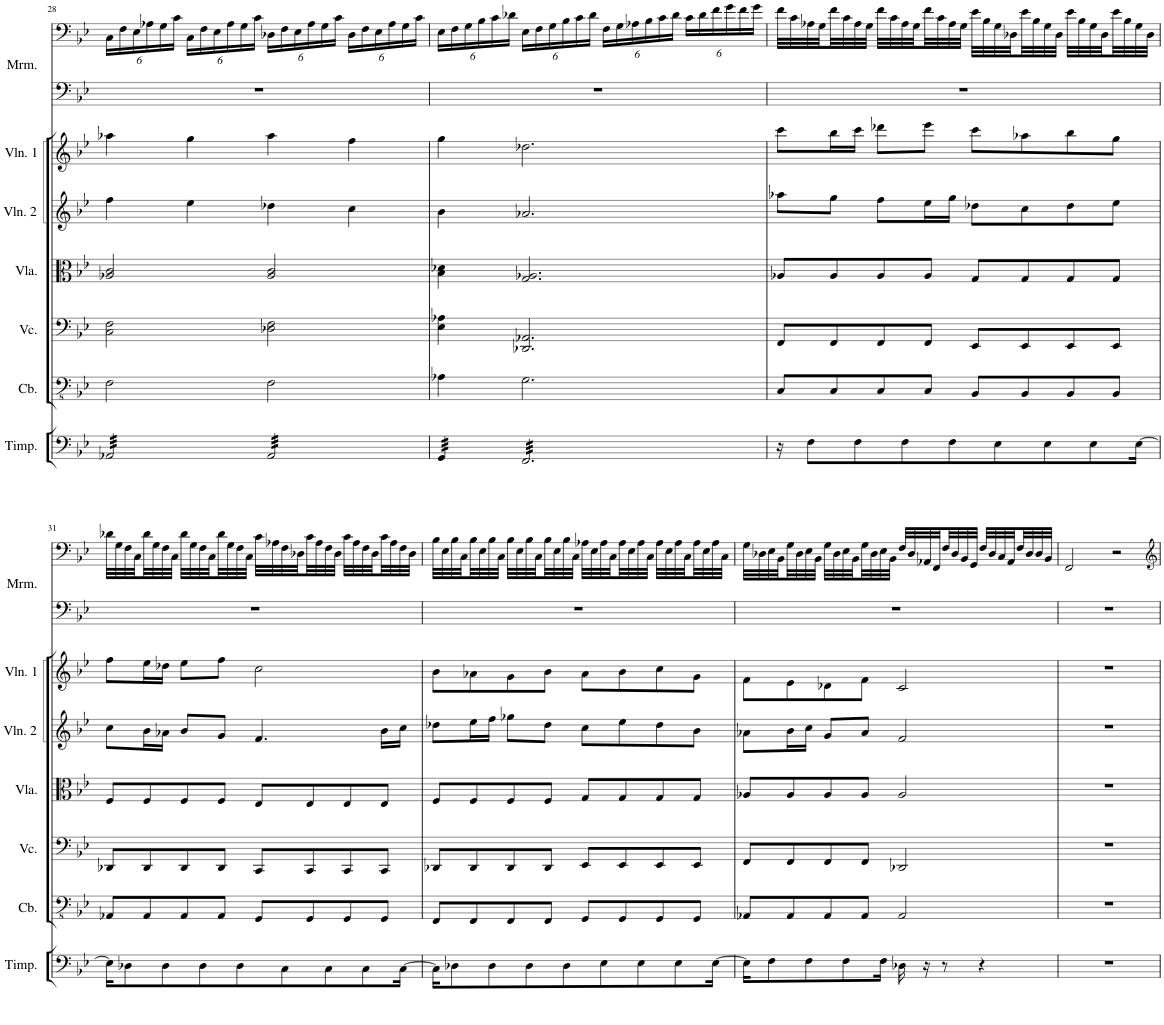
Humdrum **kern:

**kern	**kern	**kern	**kern	**kern	**kern	**kern
*part7	*part6	*part5	*part4	*part3	*part2	*part1
*staff7	*staff6	*staff5	*staff4	*staff3	*staff2	*staff1
*I"Timpani	*I"Contrabass	*I"Violoncello	*I"Viola	*I"Violin 2	*I"Violin 1	*I"Marimba
*I'Timp.	*I'Cb.	*I'Vc.	*I'Vla.	*I'Vln. 2	*I'Vln. 1	*I'Mrm.
!!LO:PB:g=z
*clefF4	*clefFv4	*clefF4	*clefC3	*clefG2	*clefG2	*clefF4
*	*ITrd7c12	*	*	*	*	*
*k[b-e-]	*k[b-e-]	*k[b-e-]	*k[b-e-]	*k[b-e-]	*k[b-e-]	*k[b-e-]
*M4/4	*M4/4	*M4/4	*M4/4	*M4/4	*M4/4	*M4/4
*	*	*	*	*	*	*Xbrackettup
=28	=28	=28	=28	=28	=28	=28
*tremolo	*	*	*	*	*	*
32AA-X/LLL	2FF\	2C\ 2F\	2A-X/ 2c/	4ff\	4aa-X\	24C\LL
32AA-X/	.	.	.	.	.	.
.	.	.	.	.	.	24F\
32AA-X/	.	.	.	.	.	.
.	.	.	.	.	.	24E-\
32AA-X/	.	.	.	.	.	.
32AA-X/	.	.	.	.	.	24A-X\
32AA-X/	.	.	.	.	.	.
.	.	.	.	.	.	24G\
32AA-X/	.	.	.	.	.	.
.	.	.	.	.	.	24c\JJ
32AA-X/	.	.	.	.	.	.
32AA-X/	.	.	.	4ee-\	4gg\	24C\LL
32AA-X/	.	.	.	.	.	.
.	.	.	.	.	.	24F\
32AA-X/	.	.	.	.	.	.
.	.	.	.	.	.	24E-\
32AA-X/	.	.	.	.	.	.
32AA-X/	.	.	.	.	.	24A-\
32AA-X/	.	.	.	.	.	.
.	.	.	.	.	.	24G\
32AA-X/	.	.	.	.	.	.
.	.	.	.	.	.	24c\JJ
32AA-X/JJJ	.	.	.	.	.	.
32AA-/LLL	2FF\	2D-X\ 2F\	2A-/ 2c/	4dd-X\	4aa-\	24D-X\LL
32AA-/	.	.	.	.	.	.
.	.	.	.	.	.	24F\
32AA-/	.	.	.	.	.	.
.	.	.	.	.	.	24E-\
32AA-/	.	.	.	.	.	.
32AA-/	.	.	.	.	.	24A-\
32AA-/	.	.	.	.	.	.
.	.	.	.	.	.	24G\
32AA-/	.	.	.	.	.	.
.	.	.	.	.	.	24c\JJ
32AA-/	.	.	.	.	.	.
32AA-/	.	.	.	4cc\	4ff\	24D-\LL
32AA-/	.	.	.	.	.	.
.	.	.	.	.	.	24F\
32AA-/	.	.	.	.	.	.
.	.	.	.	.	.	24E-\
32AA-/	.	.	.	.	.	.
32AA-/	.	.	.	.	.	24A-\
32AA-/	.	.	.	.	.	.
.	.	.	.	.	.	24G\
32AA-/	.	.	.	.	.	.
.	.	.	.	.	.	24c\JJ
32AA-/JJJ	.	.	.	.	.	.
=29	=29	=29	=29	=29	=29	=29
32GG/LLL	4AA-X\	4E-\ 4A-X\	4B-\ 4d-X\	4b-\	4gg\	24E-\LL
32GG/	.	.	.	.	.	.
.	.	.	.	.	.	24F\
32GG/	.	.	.	.	.	.
.	.	.	.	.	.	24G\
32GG/	.	.	.	.	.	.
32GG/	.	.	.	.	.	24B-\
32GG/	.	.	.	.	.	.
.	.	.	.	.	.	24c\
32GG/	.	.	.	.	.	.
.	.	.	.	.	.	24d-X\JJ
32GG/JJJ	.	.	.	.	.	.
32FF/LLL	2.GG\	2.DD-X/ 2.AA-X/	2.G/ 2.A-X/	2.a-X/	2.dd-X\	24E-\LL
32FF/	.	.	.	.	.	.
.	.	.	.	.	.	24F\
32FF/	.	.	.	.	.	.
.	.	.	.	.	.	24G\
32FF/	.	.	.	.	.	.
32FF/	.	.	.	.	.	24B-\
32FF/	.	.	.	.	.	.
.	.	.	.	.	.	24c\
32FF/	.	.	.	.	.	.
.	.	.	.	.	.	24d-\JJ
32FF/	.	.	.	.	.	.
32FF/	.	.	.	.	.	24F\LL
32FF/	.	.	.	.	.	.
.	.	.	.	.	.	24G\
32FF/	.	.	.	.	.	.
.	.	.	.	.	.	24A-X\
32FF/	.	.	.	.	.	.
32FF/	.	.	.	.	.	24B-\
32FF/	.	.	.	.	.	.
.	.	.	.	.	.	24c\
32FF/	.	.	.	.	.	.
.	.	.	.	.	.	24d-\JJ
32FF/	.	.	.	.	.	.
32FF/	.	.	.	.	.	24c\LL
32FF/	.	.	.	.	.	.
.	.	.	.	.	.	24d-\
32FF/	.	.	.	.	.	.
.	.	.	.	.	.	24f\
32FF/	.	.	.	.	.	.
32FF/	.	.	.	.	.	24g\
32FF/	.	.	.	.	.	.
.	.	.	.	.	.	24f\
32FF/	.	.	.	.	.	.
.	.	.	.	.	.	24g\JJ
32FF/JJJ	.	.	.	.	.	.
*Xtremolo	*	*	*	*	*	*
=30	=30	=30	=30	=30	=30	=30
16r	8CC/L	8FF/L	8A-X/L	8aa-X\L	8ccc\L	32f\LLL
.	.	.	.	.	.	32c\
8F\L	.	.	.	.	.	32A-X\
.	.	.	.	.	.	32G\
.	8CC/	8FF/	8A-/	8gg\J	16bb-\L	32f\
.	.	.	.	.	.	32c\
8F\	.	.	.	.	16ccc\JJ	32A-\
.	.	.	.	.	.	32G\JJJ
.	8CC/	8FF/	8A-/	8ff\L	8ddd-X\L	32f\LLL
.	.	.	.	.	.	32c\
8F\	.	.	.	.	.	32A-\
.	.	.	.	.	.	32G\
.	8CC/J	8FF/J	8A-/J	16ee-\L	8eee-\J	32f\
.	.	.	.	.	.	32c\
8F\	.	.	.	16gg\JJ	.	32A-\
.	.	.	.	.	.	32G\JJJ
.	8BBB-/L	8EE-/L	8G/L	8dd-X\L	8ccc\L	32e-\LLL
.	.	.	.	.	.	32B-\
8E-\	.	.	.	.	.	32G\
.	.	.	.	.	.	32D-X\
.	8BBB-/	8EE-/	8G/	8cc\	8aa-X\	32e-\
.	.	.	.	.	.	32B-\
8E-\	.	.	.	.	.	32G\
.	.	.	.	.	.	32D-\JJJ
.	8BBB-/	8EE-/	8G/	8dd-\	8bb-\	32e-\LLL
.	.	.	.	.	.	32B-\
8E-\	.	.	.	.	.	32G\
.	.	.	.	.	.	32D-\
.	8BBB-/J	8EE-/J	8G/J	8ee-\J	8gg\J	32e-\
.	.	.	.	.	.	32B-\
[16E-\Jk	.	.	.	.	.	32G\
.	.	.	.	.	.	32D-\JJJ
!!LO:LB:g=z
=31	=31	=31	=31	=31	=31	=31
16E-\KL]	8AAA-X/L	8DD-X/L	8F/L	8cc\L	8ff\L	32d-X\LLL
.	.	.	.	.	.	32G\
8D-X\	.	.	.	.	.	32F\
.	.	.	.	.	.	32C\
.	8AAA-/	8DD-/	8F/	16b-\L	16ee-\L	32d-\
.	.	.	.	.	.	32G\
8D-\	.	.	.	16a-X\JJ	16dd-X\JJ	32F\
.	.	.	.	.	.	32C\JJJ
.	8AAA-/	8DD-/	8F/	8b-/L	8ee-\L	32d-\LLL
.	.	.	.	.	.	32G\
8D-\	.	.	.	.	.	32F\
.	.	.	.	.	.	32C\
.	8AAA-/J	8DD-/J	8F/J	8g/J	8ff\J	32d-\
.	.	.	.	.	.	32G\
8D-\	.	.	.	.	.	32F\
.	.	.	.	.	.	32C\JJJ
.	8GGG/L	8CC/L	8E-/L	4.f/	2cc\	32c\LLL
.	.	.	.	.	.	32A-X\
8C\	.	.	.	.	.	32F\
.	.	.	.	.	.	32D-X\
.	8GGG/	8CC/	8E-/	.	.	32c\
.	.	.	.	.	.	32A-\
8C\	.	.	.	.	.	32F\
.	.	.	.	.	.	32D-\JJJ
.	8GGG/	8CC/	8E-/	.	.	32c\LLL
.	.	.	.	.	.	32A-\
8C\	.	.	.	.	.	32F\
.	.	.	.	.	.	32D-\
.	8GGG/J	8CC/J	8E-/J	16b-\LL	.	32c\
.	.	.	.	.	.	32A-\
[16C\Jk	.	.	.	16cc\JJ	.	32F\
.	.	.	.	.	.	32D-\JJJ
=32	=32	=32	=32	=32	=32	=32
16C\KL]	8FFF/L	8DD-X/L	8F/L	8dd-X\L	8b-\L	32B-\LLL
.	.	.	.	.	.	32E-\
8D-X\	.	.	.	.	.	32B-\
.	.	.	.	.	.	32C\
.	8FFF/	8DD-/	8F/	16ee-\L	8a-X\	32B-\
.	.	.	.	.	.	32E-\
8D-\	.	.	.	16ff\JJ	.	32B-\
.	.	.	.	.	.	32C\JJJ
.	8FFF/	8DD-/	8F/	8gg-X\L	8g\	32B-\LLL
.	.	.	.	.	.	32E-\
8D-\	.	.	.	.	.	32B-\
.	.	.	.	.	.	32C\
.	8FFF/J	8DD-/J	8F/J	8dd-\J	8b-\J	32B-\
.	.	.	.	.	.	32E-\
8D-\	.	.	.	.	.	32B-\
.	.	.	.	.	.	32C\JJJ
.	8GGG/L	8EE-/L	8G/L	8cc\L	8a-\L	32A-X\LLL
.	.	.	.	.	.	32E-\
8E-\	.	.	.	.	.	32A-\
.	.	.	.	.	.	32C\
.	8GGG/	8EE-/	8G/	8ee-\	8b-\	32A-\
.	.	.	.	.	.	32E-\
8E-\	.	.	.	.	.	32A-\
.	.	.	.	.	.	32C\JJJ
.	8GGG/	8EE-/	8G/	8dd-\	8cc\	32A-\LLL
.	.	.	.	.	.	32E-\
8E-\	.	.	.	.	.	32A-\
.	.	.	.	.	.	32C\
.	8GGG/J	8EE-/J	8G/J	8b-\J	8g\J	32A-\
.	.	.	.	.	.	32E-\
[16E-\Jk	.	.	.	.	.	32A-\
.	.	.	.	.	.	32C\JJJ
=33	=33	=33	=33	=33	=33	=33
16E-\KL]	8AAA-X/L	8FF/L	8A-X/L	8a-X\L	8f\L	32G\LLL
.	.	.	.	.	.	32D-X\
8F\	.	.	.	.	.	32E-\
.	.	.	.	.	.	32BB-\
.	8AAA-/	8FF/	8A-/	16b-\L	8e-\	32G\
.	.	.	.	.	.	32D-\
8F\	.	.	.	16cc\JJ	.	32E-\
.	.	.	.	.	.	32BB-\JJJ
.	8AAA-/	8FF/	8A-/	8g/L	8d-X\	32G\LLL
.	.	.	.	.	.	32D-\
8F\	.	.	.	.	.	32E-\
.	.	.	.	.	.	32BB-\
.	8AAA-/J	8FF/J	8A-/J	8a-/J	8f\J	32G\
.	.	.	.	.	.	32D-\
16F\Jk	.	.	.	.	.	32E-\
.	.	.	.	.	.	32BB-\JJJ
16D-X\	2AAA-/	2DD-X/	2A-/	2f/	2c/	32F/LLL
.	.	.	.	.	.	32D-/
16r	.	.	.	.	.	32AA-X/
.	.	.	.	.	.	32FF/
8r	.	.	.	.	.	32F/
.	.	.	.	.	.	32D-/
.	.	.	.	.	.	32BB-/
.	.	.	.	.	.	32GG/JJJ
4r	.	.	.	.	.	32F/LLL
.	.	.	.	.	.	32D-/
.	.	.	.	.	.	32C/
.	.	.	.	.	.	32AA-/
.	.	.	.	.	.	32F/
.	.	.	.	.	.	32D-/
.	.	.	.	.	.	32D-/
.	.	.	.	.	.	32BB-/JJJ
=34	=34	=34	=34	=34	=34	=34
1r	1r	1r	1r	1r	1r	2FF/
.	.	.	.	.	.	2r
=	=	=	=	=	=	=
*-	*-	*-	*-	*-	*-	*-
